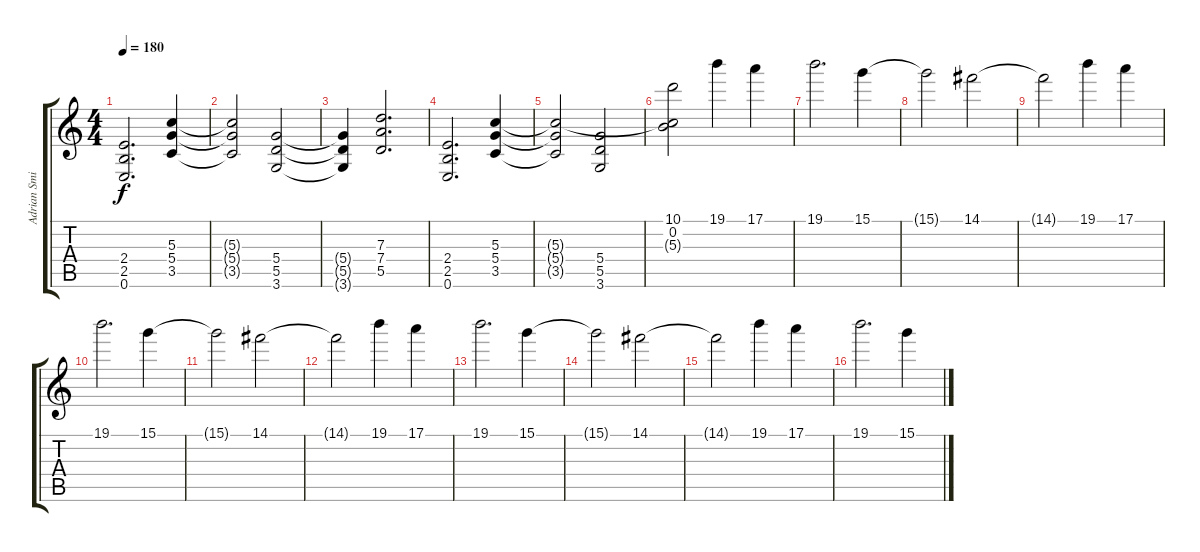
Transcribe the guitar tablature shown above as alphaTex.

\track ("Adrian Smith" "Adrian Smi") {instrument electricguitarjazz}
\staff {score tabs}
\tuning (E4 B3 G3 D3 A2 E2) {hide}
\ts (4 4)
\tempo 180
\clef g2
\ks c
(2.4 2.5 0.6).2{d dy f} (5.3 5.4 3.5).4 |
(5.3{t} 5.4{t} 3.5{t}).2 (5.4 5.5 3.6).2 |
(5.4{t} 5.5{t} 3.6{t}).4 (7.3 7.4 5.5).2{d} |
(2.4 2.5 0.6).2{d} (5.3 5.4 3.5).4 |
(5.3{t} 5.4{t} 3.5{t}).2 (5.4 5.5 3.6).2 |
(10.1 0.2 5.3{t}).2 19.1.4 17.1.4 |
19.1.2{d} 15.1.4 |
15.1{t}.2 14.1.2 |
14.1{t}.2 19.1.4 17.1.4 |
19.1.2{d} 15.1.4 |
15.1{t}.2 14.1.2 |
14.1{t}.2 19.1.4 17.1.4 |
19.1.2{d} 15.1.4 |
15.1{t}.2 14.1.2 |
14.1{t}.2 19.1.4 17.1.4 |
19.1.2{d} 15.1.4
